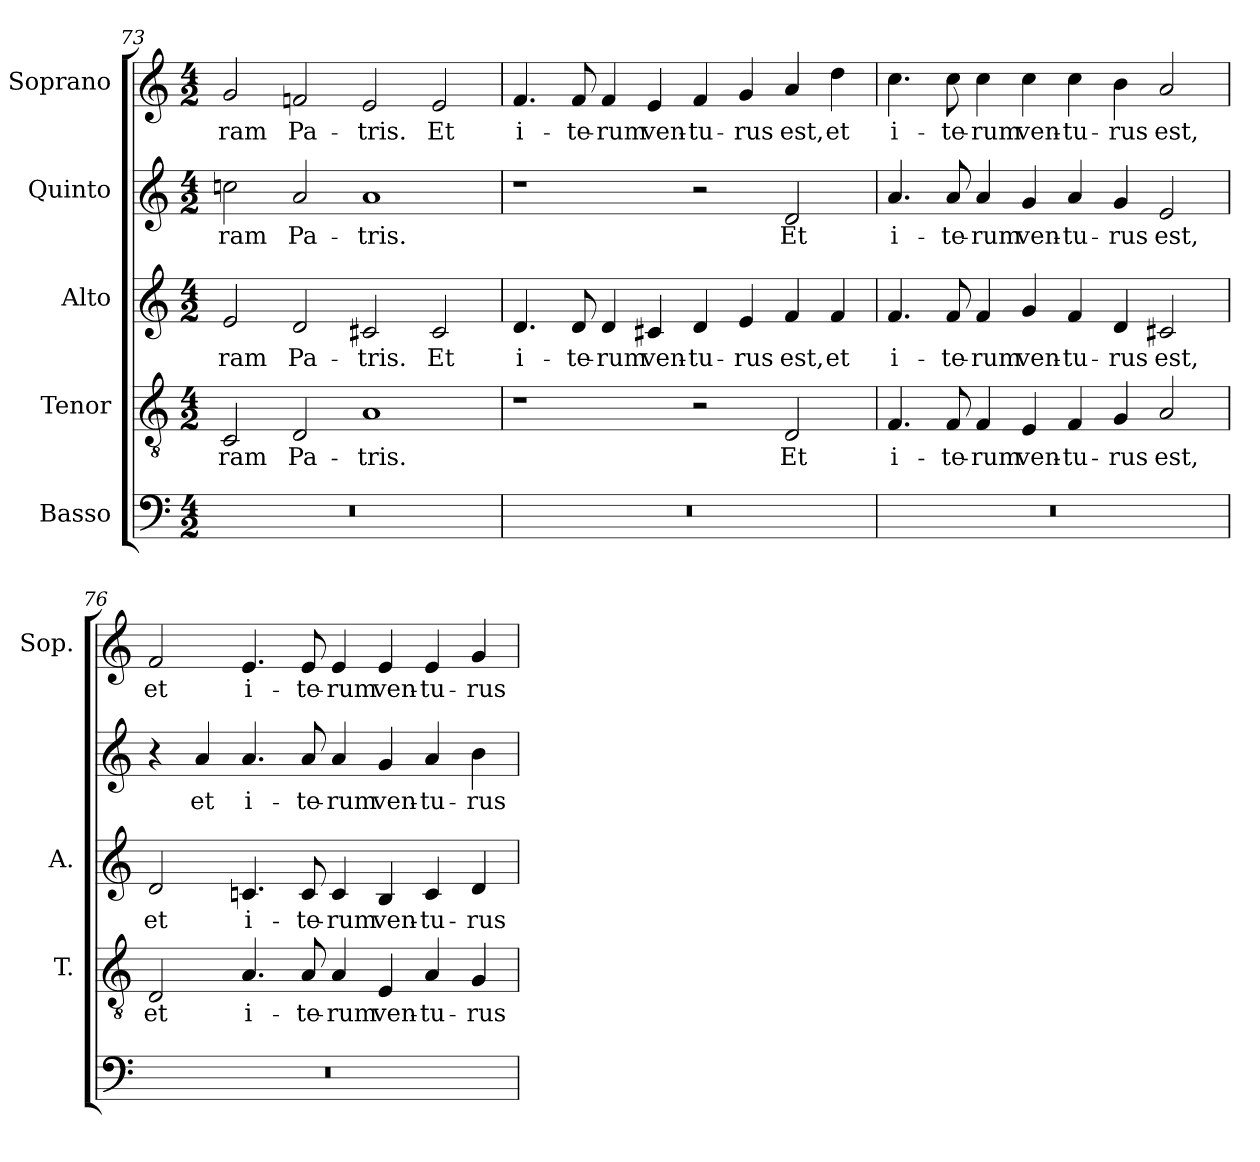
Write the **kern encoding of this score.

**kern	**kern	**text	**kern	**text	**kern	**text	**kern	**text
*part5	*part4	*part4	*part3	*part3	*part2	*part2	*part1	*part1
*staff5	*staff4	*staff4	*staff3	*staff3	*staff2	*staff2	*staff1	*staff1
*I"Basso	*I"Tenor	*	*I"Alto	*	*I"Quinto	*	*I"Soprano	*
*	*I'T.	*	*I'A.	*	*	*	*I'Sop.	*
*clefF4	*clefGv2	*	*clefG2	*	*clefG2	*	*clefG2	*
*	*ITrd7c12	*	*	*	*	*	*	*
*k[]	*k[]	*	*k[]	*	*k[]	*	*k[]	*
*C:	*C:	*	*C:	*	*C:	*	*C:	*
*M4/2	*M4/2	*	*M4/2	*	*M4/2	*	*M4/2	*
=73	=73	=73	=73	=73	=73	=73	=73	=73
!LO:N:vis=1	!	!	!	!	!	!	!	!
!	!	!LO:LY:b:color=#000000	!	!	!	!	!	!
!	!	!	!	!LO:LY:b:color=#000000	!	!	!	!
!	!	!	!	!	!	!LO:LY:b:color=#000000	!	!
!	!	!	!	!	!	!	!	!LO:LY:b:color=#000000
0r	2CCi/	-ram	2ei/	-ram	2ccni\	-ram	2gi/	-ram
!	!	!LO:LY:b:color=#000000	!	!	!	!	!	!
!	!	!	!	!LO:LY:b:color=#000000	!	!	!	!
!	!	!	!	!	!	!LO:LY:b:color=#000000	!	!
!	!	!	!	!	!	!	!	!LO:LY:b:color=#000000
.	2DDi/	Pa-	2di/	Pa-	2ai/	Pa-	2fni/	Pa-
!	!	!LO:LY:b:color=#000000	!	!	!	!	!	!
!	!	!	!	!LO:LY:b:color=#000000	!	!	!	!
!	!	!	!	!	!	!LO:LY:b:color=#000000	!	!
!	!	!	!	!	!	!	!	!LO:LY:b:color=#000000
.	1AAi	-tris.	2c#Xi/	-tris.	1ai	-tris.	2ei/	-tris.
!	!	!	!	!LO:LY:b:color=#000000	!	!	!	!
!	!	!	!	!	!	!	!	!LO:LY:b:color=#000000
.	.	.	2c#i/	Et	.	.	2ei/	Et
!!LO:PB:g=z
=74	=74	=74	=74	=74	=74	=74	=74	=74
!LO:N:vis=1	!	!	!	!	!	!	!	!
!	!	!	!	!LO:LY:b:color=#000000	!	!	!	!
!	!	!	!	!	!	!	!	!LO:LY:b:color=#000000
0r	1r	.	4.di/	i-	1r	.	4.fi/	i-
!	!	!	!	!LO:LY:b:color=#000000	!	!	!	!
!	!	!	!	!	!	!	!	!LO:LY:b:color=#000000
.	.	.	8di/	-te-	.	.	8fi/	-te-
!	!	!	!	!LO:LY:b:color=#000000	!	!	!	!
!	!	!	!	!	!	!	!	!LO:LY:b:color=#000000
.	.	.	4di/	-rum	.	.	4fi/	-rum
!	!	!	!	!LO:LY:b:color=#000000	!	!	!	!
!	!	!	!	!	!	!	!	!LO:LY:b:color=#000000
.	.	.	4c#Xi/	ven-	.	.	4ei/	ven-
!	!	!	!	!LO:LY:b:color=#000000	!	!	!	!
!	!	!	!	!	!	!	!	!LO:LY:b:color=#000000
.	2r	.	4di/	-tu-	2r	.	4fi/	-tu-
!	!	!	!	!LO:LY:b:color=#000000	!	!	!	!
!	!	!	!	!	!	!	!	!LO:LY:b:color=#000000
.	.	.	4ei/	-rus	.	.	4gi/	-rus
!	!	!LO:LY:b:color=#000000	!	!	!	!	!	!
!	!	!	!	!LO:LY:b:color=#000000	!	!	!	!
!	!	!	!	!	!	!LO:LY:b:color=#000000	!	!
!	!	!	!	!	!	!	!	!LO:LY:b:color=#000000
.	2DDi/	Et	4fi/	est,	2di/	Et	4ai/	est,
!	!	!	!	!LO:LY:b:color=#000000	!	!	!	!
!	!	!	!	!	!	!	!	!LO:LY:b:color=#000000
.	.	.	4fi/	et	.	.	4ddi\	et
=75	=75	=75	=75	=75	=75	=75	=75	=75
!LO:N:vis=1	!	!	!	!	!	!	!	!
!	!	!LO:LY:b:color=#000000	!	!	!	!	!	!
!	!	!	!	!LO:LY:b:color=#000000	!	!	!	!
!	!	!	!	!	!	!LO:LY:b:color=#000000	!	!
!	!	!	!	!	!	!	!	!LO:LY:b:color=#000000
0r	4.FFi/	i-	4.fi/	i-	4.ai/	i-	4.cci\	i-
!	!	!LO:LY:b:color=#000000	!	!	!	!	!	!
!	!	!	!	!LO:LY:b:color=#000000	!	!	!	!
!	!	!	!	!	!	!LO:LY:b:color=#000000	!	!
!	!	!	!	!	!	!	!	!LO:LY:b:color=#000000
.	8FFi/	-te-	8fi/	-te-	8ai/	-te-	8cci\	-te-
!	!	!LO:LY:b:color=#000000	!	!	!	!	!	!
!	!	!	!	!LO:LY:b:color=#000000	!	!	!	!
!	!	!	!	!	!	!LO:LY:b:color=#000000	!	!
!	!	!	!	!	!	!	!	!LO:LY:b:color=#000000
.	4FFi/	-rum	4fi/	-rum	4ai/	-rum	4cci\	-rum
!	!	!LO:LY:b:color=#000000	!	!	!	!	!	!
!	!	!	!	!LO:LY:b:color=#000000	!	!	!	!
!	!	!	!	!	!	!LO:LY:b:color=#000000	!	!
!	!	!	!	!	!	!	!	!LO:LY:b:color=#000000
.	4EEi/	ven-	4gi/	ven-	4gi/	ven-	4cci\	ven-
!	!	!LO:LY:b:color=#000000	!	!	!	!	!	!
!	!	!	!	!LO:LY:b:color=#000000	!	!	!	!
!	!	!	!	!	!	!LO:LY:b:color=#000000	!	!
!	!	!	!	!	!	!	!	!LO:LY:b:color=#000000
.	4FFi/	-tu-	4fi/	-tu-	4ai/	-tu-	4cci\	-tu-
!	!	!LO:LY:b:color=#000000	!	!	!	!	!	!
!	!	!	!	!LO:LY:b:color=#000000	!	!	!	!
!	!	!	!	!	!	!LO:LY:b:color=#000000	!	!
!	!	!	!	!	!	!	!	!LO:LY:b:color=#000000
.	4GGi/	-rus	4di/	-rus	4gi/	-rus	4bi\	-rus
!	!	!LO:LY:b:color=#000000	!	!	!	!	!	!
!	!	!	!	!LO:LY:b:color=#000000	!	!	!	!
!	!	!	!	!	!	!LO:LY:b:color=#000000	!	!
!	!	!	!	!	!	!	!	!LO:LY:b:color=#000000
.	2AAi/	est,	2c#Xi/	est,	2ei/	est,	2ai/	est,
=76	=76	=76	=76	=76	=76	=76	=76	=76
!LO:N:vis=1	!	!	!	!	!	!	!	!
!	!	!LO:LY:b:color=#000000	!	!	!	!	!	!
!	!	!	!	!LO:LY:b:color=#000000	!	!	!	!
!	!	!	!	!	!	!	!	!LO:LY:b:color=#000000
0r	2DDi/	et	2di/	et	4r	.	2fi/	et
!	!	!	!	!	!	!LO:LY:b:color=#000000	!	!
.	.	.	.	.	4ai/	et	.	.
!	!	!LO:LY:b:color=#000000	!	!	!	!	!	!
!	!	!	!	!LO:LY:b:color=#000000	!	!	!	!
!	!	!	!	!	!	!LO:LY:b:color=#000000	!	!
!	!	!	!	!	!	!	!	!LO:LY:b:color=#000000
.	4.AAi/	i-	4.cni/	i-	4.ai/	i-	4.ei/	i-
!	!	!LO:LY:b:color=#000000	!	!	!	!	!	!
!	!	!	!	!LO:LY:b:color=#000000	!	!	!	!
!	!	!	!	!	!	!LO:LY:b:color=#000000	!	!
!	!	!	!	!	!	!	!	!LO:LY:b:color=#000000
.	8AAi/	-te-	8ci/	-te-	8ai/	-te-	8ei/	-te-
!	!	!LO:LY:b:color=#000000	!	!	!	!	!	!
!	!	!	!	!LO:LY:b:color=#000000	!	!	!	!
!	!	!	!	!	!	!LO:LY:b:color=#000000	!	!
!	!	!	!	!	!	!	!	!LO:LY:b:color=#000000
.	4AAi/	-rum	4ci/	-rum	4ai/	-rum	4ei/	-rum
!	!	!LO:LY:b:color=#000000	!	!	!	!	!	!
!	!	!	!	!LO:LY:b:color=#000000	!	!	!	!
!	!	!	!	!	!	!LO:LY:b:color=#000000	!	!
!	!	!	!	!	!	!	!	!LO:LY:b:color=#000000
.	4EEi/	ven-	4Bi/	ven-	4gi/	ven-	4ei/	ven-
!	!	!LO:LY:b:color=#000000	!	!	!	!	!	!
!	!	!	!	!LO:LY:b:color=#000000	!	!	!	!
!	!	!	!	!	!	!LO:LY:b:color=#000000	!	!
!	!	!	!	!	!	!	!	!LO:LY:b:color=#000000
.	4AAi/	-tu-	4ci/	-tu-	4ai/	-tu-	4ei/	-tu-
!	!	!LO:LY:b:color=#000000	!	!	!	!	!	!
!	!	!	!	!LO:LY:b:color=#000000	!	!	!	!
!	!	!	!	!	!	!LO:LY:b:color=#000000	!	!
!	!	!	!	!	!	!	!	!LO:LY:b:color=#000000
.	4GGi/	-rus	4di/	-rus	4bi\	-rus	4gi/	-rus
=	=	=	=	=	=	=	=	=
*-	*-	*-	*-	*-	*-	*-	*-	*-
